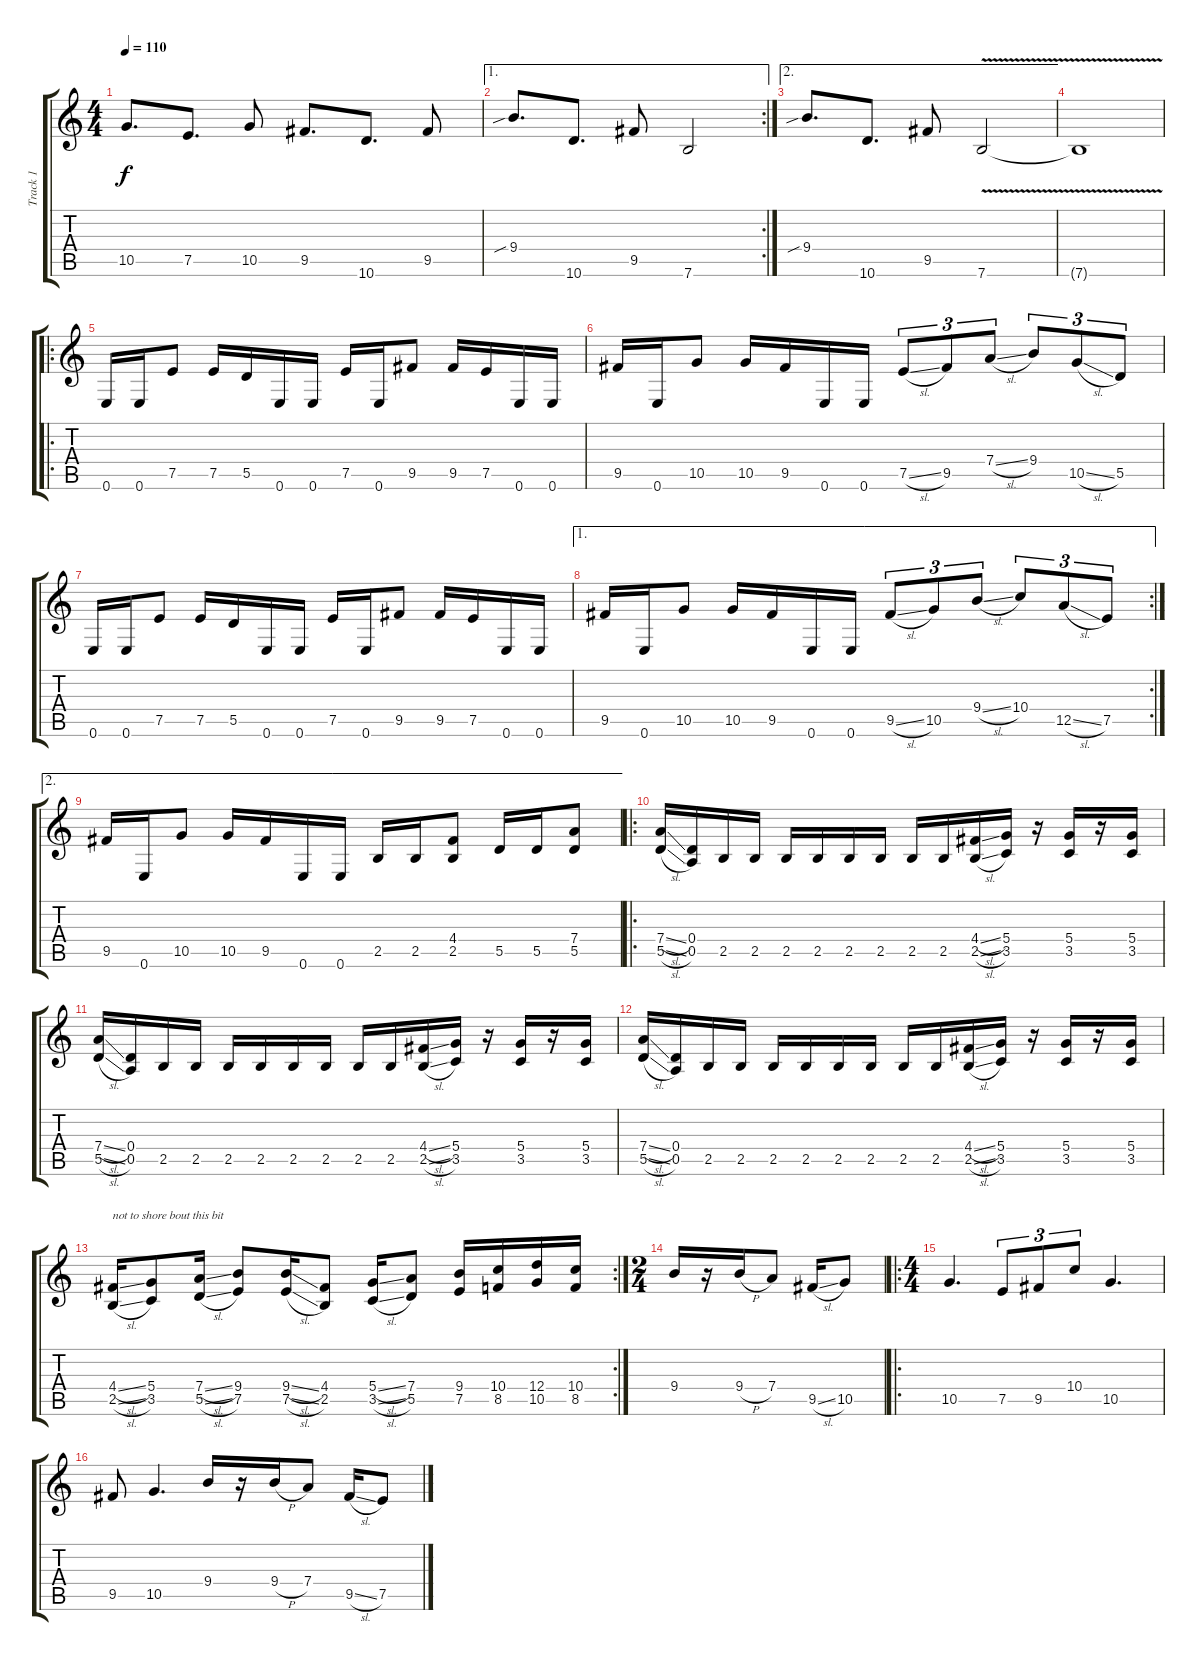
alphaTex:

\track ("Track 1" "Track 1") {instrument distortionguitar}
\staff {score tabs}
\tuning (E4 B3 G3 D3 A2 E2) {hide}
\ts (4 4)
\tempo 110
\clef g2
\ks c
10.5.8{d dy f} 7.5.8{d} 10.5.8 9.5.8{d} 10.6.8{d} 9.5.8 |
\ae 1
\rc 2
9.4{sib}.8{d} 10.6.8{d} 9.5.8 7.6.2 |
\ae 2
9.4{sib}.8{d} 10.6.8{d} 9.5.8 7.6{v}.2 |
7.6{v t}.1 |
\ro
0.6.16 0.6.16 7.5.8 7.5.16 5.5.16 0.6.16 0.6.16 7.5.16 0.6.16 9.5.8 9.5.16 7.5.16 0.6.16 0.6.16 |
9.5.16 0.6.16 10.5.8 10.5.16 9.5.16 0.6.16 0.6.16 7.5{sl}.8{tu (3 2)} 9.5.8{tu (3 2)} 7.4{sl}.8{tu (3 2)} 9.4.8{tu (3 2)} 10.5{sl}.8{tu (3 2)} 5.5.8{tu (3 2)} |
0.6.16 0.6.16 7.5.8 7.5.16 5.5.16 0.6.16 0.6.16 7.5.16 0.6.16 9.5.8 9.5.16 7.5.16 0.6.16 0.6.16 |
\ae 1
\rc 2
9.5.16 0.6.16 10.5.8 10.5.16 9.5.16 0.6.16 0.6.16 9.5{sl}.8{tu (3 2)} 10.5.8{tu (3 2)} 9.4{sl}.8{tu (3 2)} 10.4.8{tu (3 2)} 12.5{sl}.8{tu (3 2)} 7.5.8{tu (3 2)} |
\ae 2
9.5.16 0.6.16 10.5.8 10.5.16 9.5.16 0.6.16 0.6.16 2.5.16 2.5.16 (4.4 2.5).8 5.5.16 5.5.16 (7.4 5.5).8 |
\ro
(7.4{sl} 5.5{sl}).16 (0.4 0.5).16 2.5.16 2.5.16 2.5.16 2.5.16 2.5.16 2.5.16 2.5.16 2.5.16 (4.4{sl} 2.5{sl}).16 (5.4 3.5).16 r.16 (5.4 3.5).16 r.16 (5.4 3.5).16 |
(7.4{sl} 5.5{sl}).16 (0.4 0.5).16 2.5.16 2.5.16 2.5.16 2.5.16 2.5.16 2.5.16 2.5.16 2.5.16 (4.4{sl} 2.5{sl}).16 (5.4 3.5).16 r.16 (5.4 3.5).16 r.16 (5.4 3.5).16 |
(7.4{sl} 5.5{sl}).16 (0.4 0.5).16 2.5.16 2.5.16 2.5.16 2.5.16 2.5.16 2.5.16 2.5.16 2.5.16 (4.4{sl} 2.5{sl}).16 (5.4 3.5).16 r.16 (5.4 3.5).16 r.16 (5.4 3.5).16 |
\rc 2
(4.4{sl} 2.5{sl}).16{txt "not to shore bout this bit"} (5.4 3.5).8 (7.4{sl} 5.5{sl}).16 (9.4 7.5).8 (9.4{sl} 7.5{sl}).16 (4.4 2.5).8 (5.4{sl} 3.5{sl}).16 (7.4 5.5).8 (9.4 7.5).16 (10.4 8.5).16 (12.4 10.5).16 (10.4 8.5).16 |
\ts (2 4)
9.4.16 r.16 9.4{h}.16 7.4.8 9.5{sl}.16 10.5.8 |
\ro
\ts (4 4)
10.5.4{d} 7.5.8{tu (3 2)} 9.5.8{tu (3 2)} 10.4.8{tu (3 2)} 10.5.4{d} |
9.5.8 10.5.4{d} 9.4.16 r.16 9.4{h}.16 7.4.8 9.5{sl}.16 7.5.8
